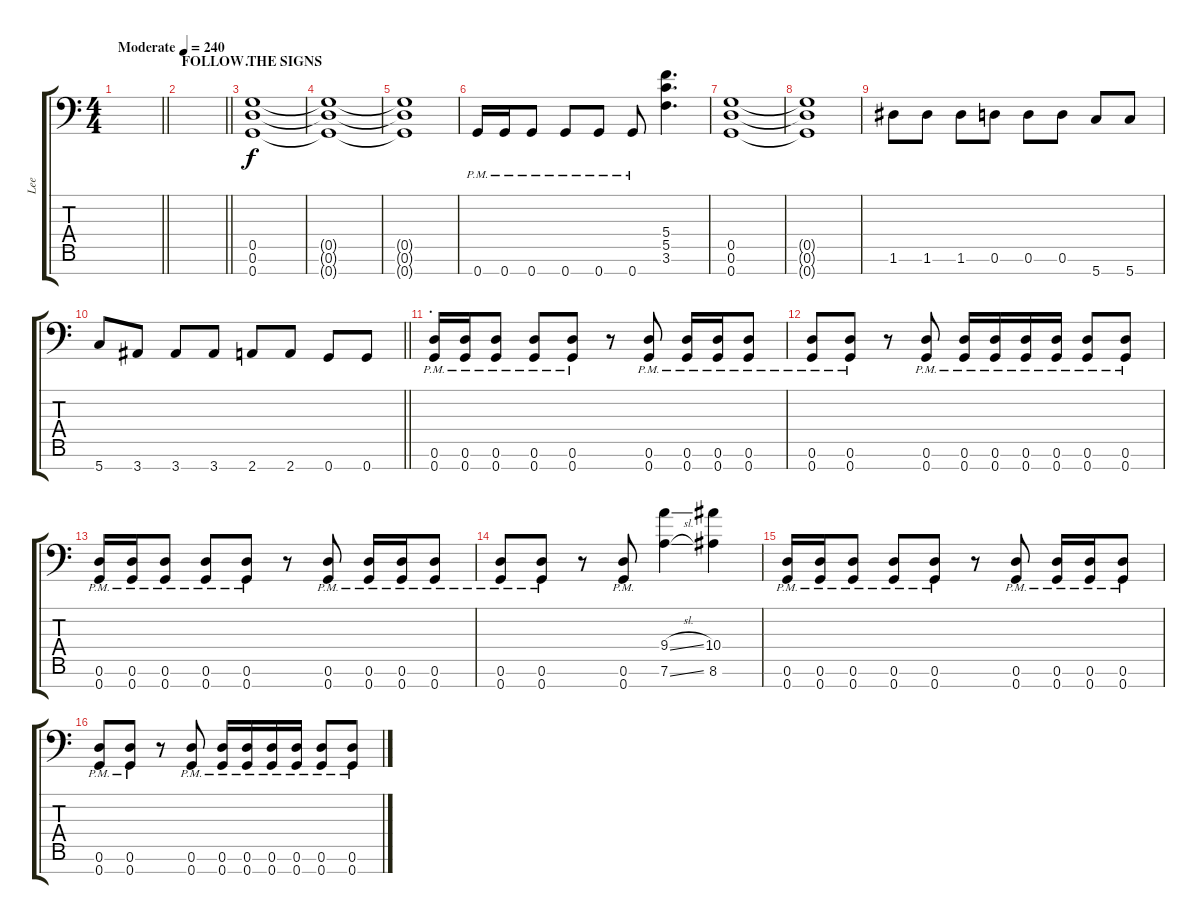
\track ("Lee" "Lee") {instrument distortionguitar}
\staff {score tabs}
\tuning (D4 A3 F3 C3 G2 D2 G1) {hide}
\ts (4 4)
\tempo (240 "Moderate")
\clef f4
\barLineRight lightlight
\ks c
|
\section ("" "FOLLOW THE SIGNS")
\barLineRight lightlight
|
\section ("" ".")
(0.5 0.6 0.7).1 |
(0.5{t} 0.6{t} 0.7{t}).1 |
(0.5{t} 0.6{t} 0.7{t}).1 |
0.7{pm}.16 0.7{pm}.16 0.7{pm}.8 0.7{pm}.8 0.7{pm}.8 0.7{pm}.8 (5.4 5.5 3.6).4{d} |
(0.5 0.6 0.7).1 |
(0.5{t} 0.6{t} 0.7{t}).1 |
1.6.8 1.6.8 1.6.8 0.6.8 0.6.8 0.6.8 5.7.8 5.7.8 |
\barLineRight lightlight
5.7.8 3.7.8 3.7.8 3.7.8 2.7.8 2.7.8 0.7.8 0.7.8 |
\section ("" ".")
(0.6{pm} 0.7{pm}).16 (0.6{pm} 0.7{pm}).16 (0.6{pm} 0.7{pm}).8 (0.6{pm} 0.7{pm}).8 (0.6{pm} 0.7{pm}).8 r.8 (0.6{pm} 0.7{pm}).8 (0.6{pm} 0.7{pm}).16 (0.6{pm} 0.7{pm}).16 (0.6{pm} 0.7{pm}).8 |
(0.6{pm} 0.7{pm}).8 (0.6{pm} 0.7{pm}).8 r.8 (0.6{pm} 0.7{pm}).8 (0.6{pm} 0.7{pm}).16 (0.6{pm} 0.7{pm}).16 (0.6 0.7{pm}).16 (0.6{pm} 0.7{pm}).16 (0.6{pm} 0.7{pm}).8 (0.6{pm} 0.7{pm}).8 |
(0.6{pm} 0.7{pm}).16 (0.6{pm} 0.7{pm}).16 (0.6{pm} 0.7{pm}).8 (0.6{pm} 0.7{pm}).8 (0.6{pm} 0.7{pm}).8 r.8 (0.6{pm} 0.7{pm}).8 (0.6{pm} 0.7{pm}).16 (0.6{pm} 0.7{pm}).16 (0.6{pm} 0.7{pm}).8 |
(0.6{pm} 0.7{pm}).8 (0.6{pm} 0.7{pm}).8 r.8 (0.6{pm} 0.7{pm}).8 (9.4{sl} 7.6{sl}).4 (10.4 8.6).4 |
(0.6{pm} 0.7{pm}).16 (0.6{pm} 0.7{pm}).16 (0.6{pm} 0.7{pm}).8 (0.6{pm} 0.7{pm}).8 (0.6{pm} 0.7{pm}).8 r.8 (0.6{pm} 0.7{pm}).8 (0.6{pm} 0.7{pm}).16 (0.6{pm} 0.7{pm}).16 (0.6{pm} 0.7{pm}).8 |
(0.6{pm} 0.7{pm}).8 (0.6{pm} 0.7{pm}).8 r.8 (0.6{pm} 0.7{pm}).8 (0.6{pm} 0.7{pm}).16 (0.6{pm} 0.7{pm}).16 (0.6 0.7{pm}).16 (0.6{pm} 0.7{pm}).16 (0.6{pm} 0.7{pm}).8 (0.6{pm} 0.7{pm}).8
